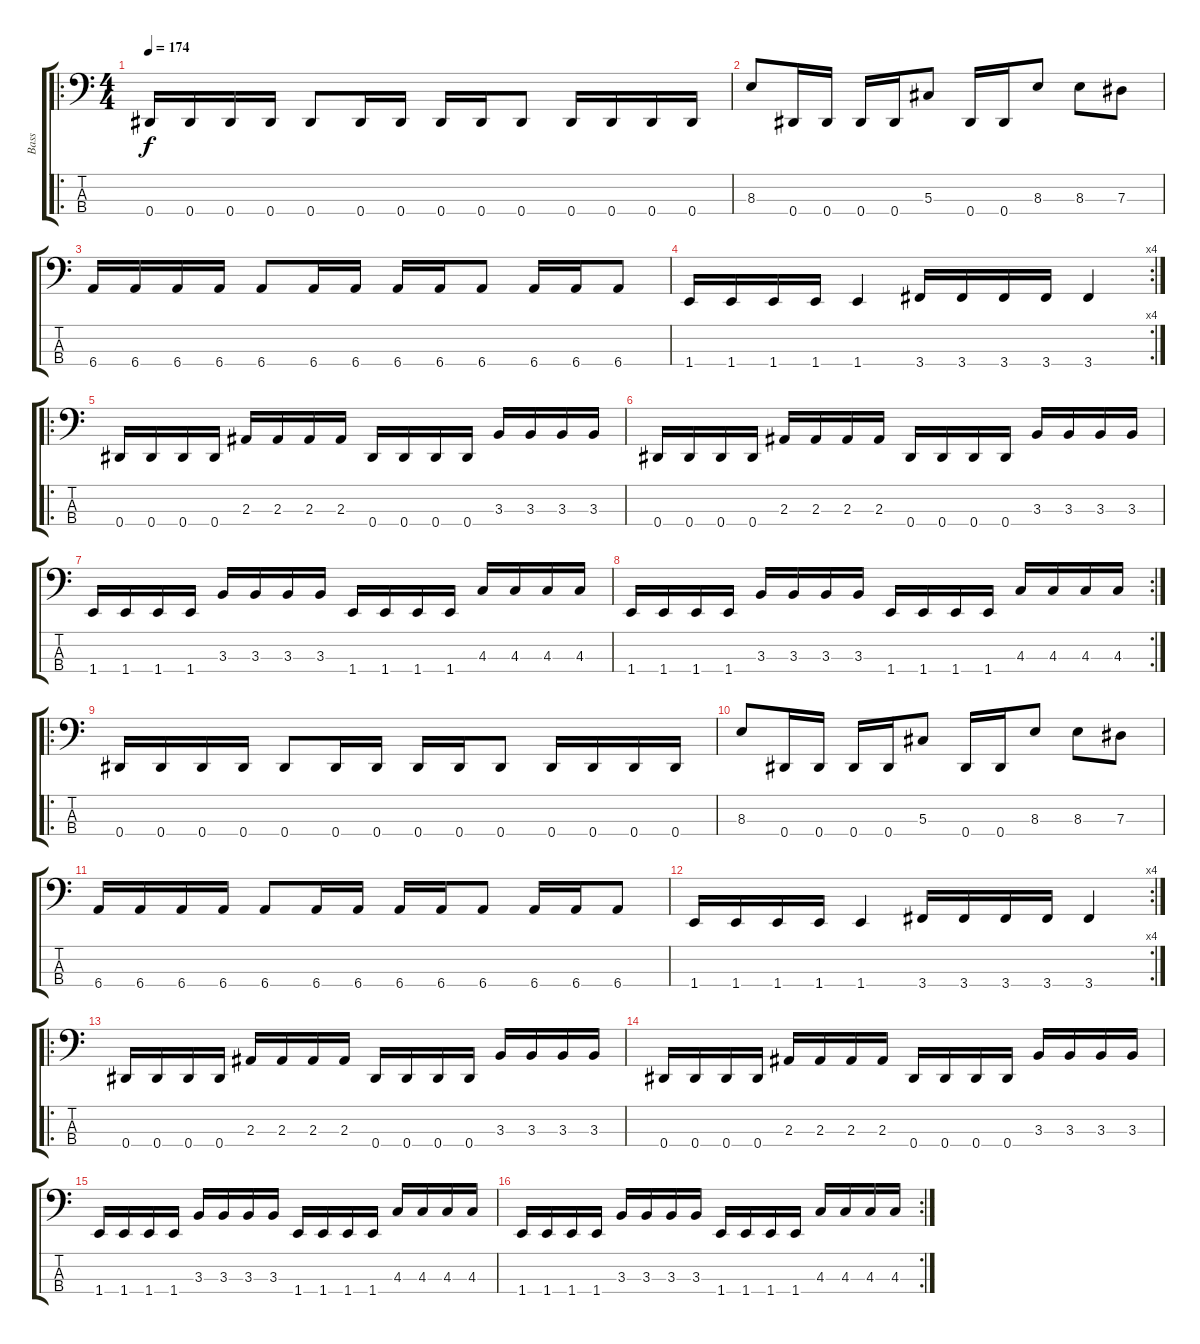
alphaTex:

\track ("Bass" "Bass") {instrument electricbasspick}
\staff {score tabs}
\tuning (Gb2 Db2 Ab1 Eb1) {hide}
\ro
\ts (4 4)
\tempo 174
\clef f4
\ks c
0.4.16{dy f instrument electricbasspick} 0.4.16 0.4.16 0.4.16 0.4.8 0.4.16 0.4.16 0.4.16 0.4.16 0.4.8 0.4.16 0.4.16 0.4.16 0.4.16 |
8.3.8 0.4.16 0.4.16 0.4.16 0.4.16 5.3.8 0.4.16 0.4.16 8.3.8 8.3.8 7.3.8 |
6.4.16 6.4.16 6.4.16 6.4.16 6.4.8 6.4.16 6.4.16 6.4.16 6.4.16 6.4.8 6.4.16 6.4.16 6.4.8 |
\rc 4
1.4.16 1.4.16 1.4.16 1.4.16 1.4.4 3.4.16 3.4.16 3.4.16 3.4.16 3.4.4 |
\ro
0.4.16 0.4.16 0.4.16 0.4.16 2.3.16 2.3.16 2.3.16 2.3.16 0.4.16 0.4.16 0.4.16 0.4.16 3.3.16 3.3.16 3.3.16 3.3.16 |
0.4.16 0.4.16 0.4.16 0.4.16 2.3.16 2.3.16 2.3.16 2.3.16 0.4.16 0.4.16 0.4.16 0.4.16 3.3.16 3.3.16 3.3.16 3.3.16 |
1.4.16 1.4.16 1.4.16 1.4.16 3.3.16 3.3.16 3.3.16 3.3.16 1.4.16 1.4.16 1.4.16 1.4.16 4.3.16 4.3.16 4.3.16 4.3.16 |
\rc 2
1.4.16 1.4.16 1.4.16 1.4.16 3.3.16 3.3.16 3.3.16 3.3.16 1.4.16 1.4.16 1.4.16 1.4.16 4.3.16 4.3.16 4.3.16 4.3.16 |
\ro
0.4.16 0.4.16 0.4.16 0.4.16 0.4.8 0.4.16 0.4.16 0.4.16 0.4.16 0.4.8 0.4.16 0.4.16 0.4.16 0.4.16 |
8.3.8 0.4.16 0.4.16 0.4.16 0.4.16 5.3.8 0.4.16 0.4.16 8.3.8 8.3.8 7.3.8 |
6.4.16 6.4.16 6.4.16 6.4.16 6.4.8 6.4.16 6.4.16 6.4.16 6.4.16 6.4.8 6.4.16 6.4.16 6.4.8 |
\rc 4
1.4.16 1.4.16 1.4.16 1.4.16 1.4.4 3.4.16 3.4.16 3.4.16 3.4.16 3.4.4 |
\ro
0.4.16 0.4.16 0.4.16 0.4.16 2.3.16 2.3.16 2.3.16 2.3.16 0.4.16 0.4.16 0.4.16 0.4.16 3.3.16 3.3.16 3.3.16 3.3.16 |
0.4.16 0.4.16 0.4.16 0.4.16 2.3.16 2.3.16 2.3.16 2.3.16 0.4.16 0.4.16 0.4.16 0.4.16 3.3.16 3.3.16 3.3.16 3.3.16 |
1.4.16 1.4.16 1.4.16 1.4.16 3.3.16 3.3.16 3.3.16 3.3.16 1.4.16 1.4.16 1.4.16 1.4.16 4.3.16 4.3.16 4.3.16 4.3.16 |
\rc 2
1.4.16 1.4.16 1.4.16 1.4.16 3.3.16 3.3.16 3.3.16 3.3.16 1.4.16 1.4.16 1.4.16 1.4.16 4.3.16 4.3.16 4.3.16 4.3.16
